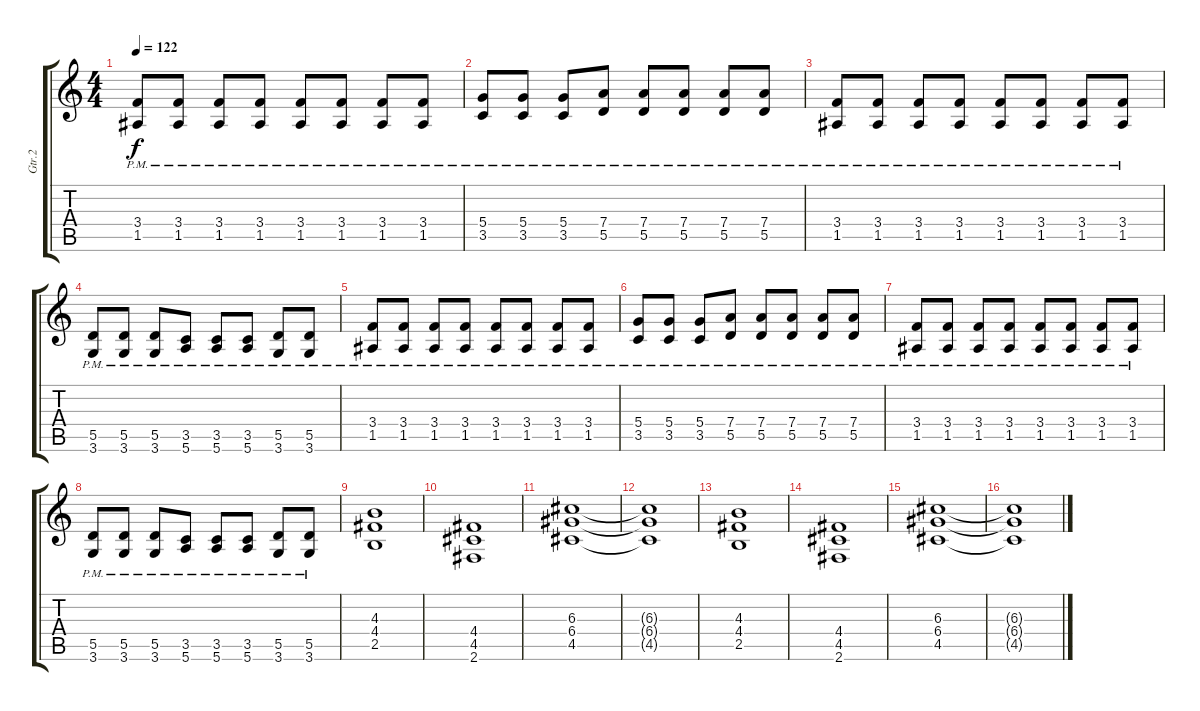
\track ("Gtr.2" "Gtr.2") {instrument overdrivenguitar}
\staff {score tabs}
\tuning (E4 B3 G3 D3 A2 E2) {hide}
\ts (4 4)
\tempo 122
\clef g2
\ks c
(3.4{pm} 1.5{pm}).8{dy f} (3.4{pm} 1.5{pm}).8 (3.4{pm} 1.5{pm}).8 (3.4{pm} 1.5{pm}).8 (3.4{pm} 1.5{pm}).8 (3.4{pm} 1.5{pm}).8 (3.4{pm} 1.5{pm}).8 (3.4{pm} 1.5{pm}).8 |
(5.4{pm} 3.5{pm}).8 (5.4{pm} 3.5{pm}).8 (5.4{pm} 3.5{pm}).8 (7.4{pm} 5.5{pm}).8 (7.4{pm} 5.5{pm}).8 (7.4{pm} 5.5{pm}).8 (7.4{pm} 5.5{pm}).8 (7.4{pm} 5.5{pm}).8 |
(3.4{pm} 1.5{pm}).8 (3.4{pm} 1.5{pm}).8 (3.4{pm} 1.5{pm}).8 (3.4{pm} 1.5{pm}).8 (3.4{pm} 1.5{pm}).8 (3.4{pm} 1.5{pm}).8 (3.4{pm} 1.5{pm}).8 (3.4{pm} 1.5{pm}).8 |
(5.5{pm} 3.6{pm}).8 (5.5{pm} 3.6{pm}).8 (5.5{pm} 3.6{pm}).8 (3.5{pm} 5.6{pm}).8 (3.5{pm} 5.6{pm}).8 (3.5{pm} 5.6{pm}).8 (5.5{pm} 3.6{pm}).8 (5.5{pm} 3.6{pm}).8 |
(3.4{pm} 1.5{pm}).8 (3.4{pm} 1.5{pm}).8 (3.4{pm} 1.5{pm}).8 (3.4{pm} 1.5{pm}).8 (3.4{pm} 1.5{pm}).8 (3.4{pm} 1.5{pm}).8 (3.4{pm} 1.5{pm}).8 (3.4{pm} 1.5{pm}).8 |
(5.4{pm} 3.5{pm}).8 (5.4{pm} 3.5{pm}).8 (5.4{pm} 3.5{pm}).8 (7.4{pm} 5.5{pm}).8 (7.4{pm} 5.5{pm}).8 (7.4{pm} 5.5{pm}).8 (7.4{pm} 5.5{pm}).8 (7.4{pm} 5.5{pm}).8 |
(3.4{pm} 1.5{pm}).8 (3.4{pm} 1.5{pm}).8 (3.4{pm} 1.5{pm}).8 (3.4{pm} 1.5{pm}).8 (3.4{pm} 1.5{pm}).8 (3.4{pm} 1.5{pm}).8 (3.4{pm} 1.5{pm}).8 (3.4{pm} 1.5{pm}).8 |
(5.5{pm} 3.6{pm}).8 (5.5{pm} 3.6{pm}).8 (5.5{pm} 3.6{pm}).8 (3.5{pm} 5.6{pm}).8 (3.5{pm} 5.6{pm}).8 (3.5{pm} 5.6{pm}).8 (5.5{pm} 3.6{pm}).8 (5.5{pm} 3.6{pm}).8 |
(4.3 4.4 2.5).1 |
(4.4 4.5 2.6).1 |
(6.3 6.4 4.5).1 |
(6.3{t} 6.4{t} 4.5{t}).1 |
(4.3 4.4 2.5).1 |
(4.4 4.5 2.6).1 |
(6.3 6.4 4.5).1 |
(6.3{t} 6.4{t} 4.5{t}).1
